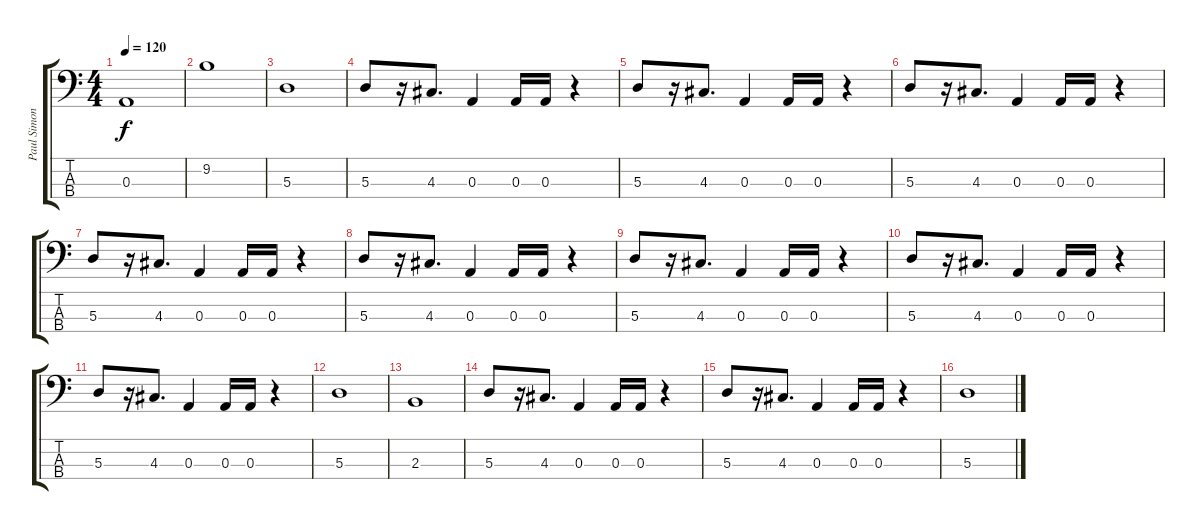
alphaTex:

\track ("Paul Simonon" "Paul Simon") {instrument electricbassfinger}
\staff {score tabs}
\tuning (G2 D2 A1 E1) {hide}
\ts (4 4)
\tempo 120
\clef f4
\ks c
0.3.1{dy f} |
9.2.1 |
5.3.1 |
5.3.8 r.16 4.3.8{d} 0.3.4 0.3.16 0.3.16 r.4 |
5.3.8 r.16 4.3.8{d} 0.3.4 0.3.16 0.3.16 r.4 |
5.3.8 r.16 4.3.8{d} 0.3.4 0.3.16 0.3.16 r.4 |
5.3.8 r.16 4.3.8{d} 0.3.4 0.3.16 0.3.16 r.4 |
5.3.8 r.16 4.3.8{d} 0.3.4 0.3.16 0.3.16 r.4 |
5.3.8 r.16 4.3.8{d} 0.3.4 0.3.16 0.3.16 r.4 |
5.3.8 r.16 4.3.8{d} 0.3.4 0.3.16 0.3.16 r.4 |
5.3.8 r.16 4.3.8{d} 0.3.4 0.3.16 0.3.16 r.4 |
5.3.1 |
2.3.1 |
5.3.8 r.16 4.3.8{d} 0.3.4 0.3.16 0.3.16 r.4 |
5.3.8 r.16 4.3.8{d} 0.3.4 0.3.16 0.3.16 r.4 |
5.3.1
